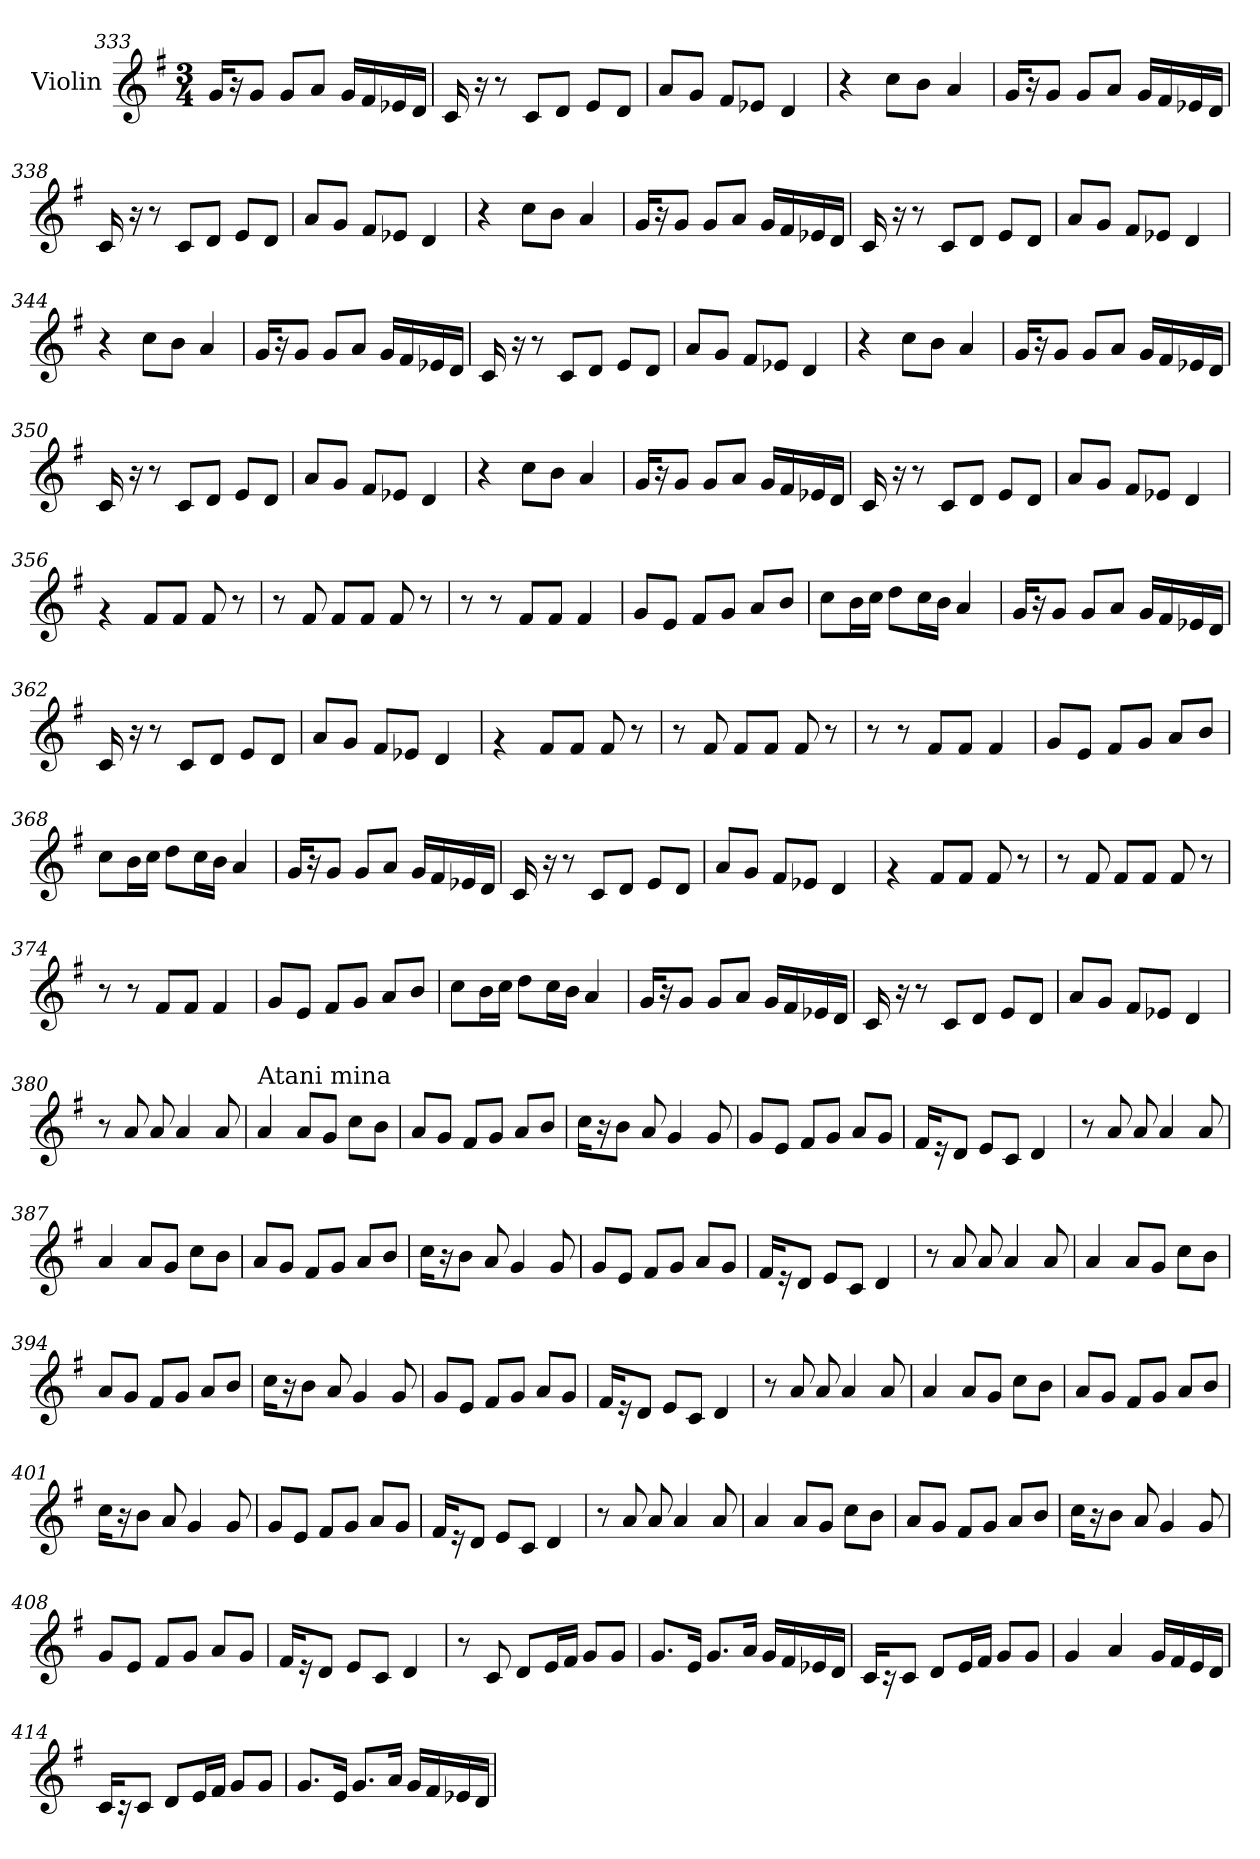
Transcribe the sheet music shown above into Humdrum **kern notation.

**kern
*part1
*staff1
*I"Violin
*clefG2
*k[f#]
*G:
*M3/4
=333
16g/KL
16r
8g/J
8g/L
8a/J
16g/LL
16f#/
16e-X/
16d/JJ
=334
16c/
16r
8r
8c/L
8d/J
8e/L
8d/J
!!LO:LB:g=z
=335
8a/L
8g/J
8f#/L
8e-X/J
4d/
=336
4r
8cc\L
8b\J
4a/
=337
16g/KL
16r
8g/J
8g/L
8a/J
16g/LL
16f#/
16e-X/
16d/JJ
=338
16c/
16r
8r
8c/L
8d/J
8e/L
8d/J
=339
8a/L
8g/J
8f#/L
8e-X/J
4d/
=340
4r
8cc\L
8b\J
4a/
!!LO:LB:g=z
=341
16g/KL
16r
8g/J
8g/L
8a/J
16g/LL
16f#/
16e-X/
16d/JJ
=342
16c/
16r
8r
8c/L
8d/J
8e/L
8d/J
=343
8a/L
8g/J
8f#/L
8e-X/J
4d/
=344
4r
8cc\L
8b\J
4a/
=345
16g/KL
16r
8g/J
8g/L
8a/J
16g/LL
16f#/
16e-X/
16d/JJ
!!LO:LB:g=z
=346
16c/
16r
8r
8c/L
8d/J
8e/L
8d/J
=347
8a/L
8g/J
8f#/L
8e-X/J
4d/
=348
4r
8cc\L
8b\J
4a/
=349
16g/KL
16r
8g/J
8g/L
8a/J
16g/LL
16f#/
16e-X/
16d/JJ
=350
16c/
16r
8r
8c/L
8d/J
8e/L
8d/J
!!LO:LB:g=z
=351
8a/L
8g/J
8f#/L
8e-X/J
4d/
=352
4r
8cc\L
8b\J
4a/
=353
16g/KL
16r
8g/J
8g/L
8a/J
16g/LL
16f#/
16e-X/
16d/JJ
=354
16c/
16r
8r
8c/L
8d/J
8e/L
8d/J
=355
8a/L
8g/J
8f#/L
8e-X/J
4d/
!!LO:LB:g=z
=356
4rg
8f#/L
8f#/J
8f#/
8r
=357
8r
8f#/
8f#/L
8f#/J
8f#/
8r
=358
8r
8r
8f#/L
8f#/J
4f#/
=359
8g/L
8e/J
8f#/L
8g/J
8a/L
8b/J
=360
8cc\L
16b\L
16cc\JJ
8dd\L
16cc\L
16b\JJ
4a/
!!LO:PB:g=z
=361
16g/KL
16r
8g/J
8g/L
8a/J
16g/LL
16f#/
16e-X/
16d/JJ
=362
16c/
16r
8r
8c/L
8d/J
8e/L
8d/J
=363
8a/L
8g/J
8f#/L
8e-X/J
4d/
=364
4rg
8f#/L
8f#/J
8f#/
8r
=365
8r
8f#/
8f#/L
8f#/J
8f#/
8r
!!LO:LB:g=z
=366
8r
8r
8f#/L
8f#/J
4f#/
=367
8g/L
8e/J
8f#/L
8g/J
8a/L
8b/J
=368
8cc\L
16b\L
16cc\JJ
8dd\L
16cc\L
16b\JJ
4a/
=369
16g/KL
16r
8g/J
8g/L
8a/J
16g/LL
16f#/
16e-X/
16d/JJ
=370
16c/
16r
8r
8c/L
8d/J
8e/L
8d/J
!!LO:LB:g=z
=371
8a/L
8g/J
8f#/L
8e-X/J
4d/
=372
4rg
8f#/L
8f#/J
8f#/
8r
=373
8r
8f#/
8f#/L
8f#/J
8f#/
8r
=374
8r
8r
8f#/L
8f#/J
4f#/
=375
8g/L
8e/J
8f#/L
8g/J
8a/L
8b/J
=376
8cc\L
16b\L
16cc\JJ
8dd\L
16cc\L
16b\JJ
4a/
!!LO:LB:g=z
=377
16g/KL
16r
8g/J
8g/L
8a/J
16g/LL
16f#/
16e-X/
16d/JJ
=378
16c/
16r
8r
8c/L
8d/J
8e/L
8d/J
=379
8a/L
8g/J
8f#/L
8e-X/J
4d/
=380
8r
8a/
8a/
4a/
8a/
=381
!LO:TX:a:t=Atani mina
4a/
8a/L
8g/J
8cc\L
8b\J
!!LO:LB:g=z
=382
8a/L
8g/J
8f#/L
8g/J
8a/L
8b/J
=383
16cc\KL
16r
8b\J
8a/
4g/
8g/
=384
8g/L
8e/J
8f#/L
8g/J
8a/L
8g/J
=385
16f#/KL
16r
8d/J
8e/L
8c/J
4d/
=386
8r
8a/
8a/
4a/
8a/
=387
4a/
8a/L
8g/J
8cc\L
8b\J
!!LO:LB:g=z
=388
8a/L
8g/J
8f#/L
8g/J
8a/L
8b/J
=389
16cc\KL
16r
8b\J
8a/
4g/
8g/
=390
8g/L
8e/J
8f#/L
8g/J
8a/L
8g/J
=391
16f#/KL
16r
8d/J
8e/L
8c/J
4d/
=392
8r
8a/
8a/
4a/
8a/
=393
4a/
8a/L
8g/J
8cc\L
8b\J
!!LO:LB:g=z
=394
8a/L
8g/J
8f#/L
8g/J
8a/L
8b/J
=395
16cc\KL
16r
8b\J
8a/
4g/
8g/
=396
8g/L
8e/J
8f#/L
8g/J
8a/L
8g/J
=397
16f#/KL
16r
8d/J
8e/L
8c/J
4d/
=398
8r
8a/
8a/
4a/
8a/
=399
4a/
8a/L
8g/J
8cc\L
8b\J
!!LO:LB:g=z
=400
8a/L
8g/J
8f#/L
8g/J
8a/L
8b/J
=401
16cc\KL
16r
8b\J
8a/
4g/
8g/
=402
8g/L
8e/J
8f#/L
8g/J
8a/L
8g/J
=403
16f#/KL
16r
8d/J
8e/L
8c/J
4d/
=404
8r
8a/
8a/
4a/
8a/
=405
4a/
8a/L
8g/J
8cc\L
8b\J
!!LO:PB:g=z
=406
8a/L
8g/J
8f#/L
8g/J
8a/L
8b/J
=407
16cc\KL
16r
8b\J
8a/
4g/
8g/
=408
8g/L
8e/J
8f#/L
8g/J
8a/L
8g/J
=409
16f#/KL
16r
8d/J
8e/L
8c/J
4d/
=410
8r
8c/
8d/L
16e/L
16f#/JJ
8g/L
8g/J
!!LO:LB:g=z
=411
8.g/L
16e/Jk
8.g/L
16a/Jk
16g/LL
16f#/
16e-X/
16d/JJ
=412
16c/KL
16r
8c/J
8d/L
16e/L
16f#/JJ
8g/L
8g/J
=413
4g/
4a/
16g/LL
16f#/
16e/
16d/JJ
=414
16c/KL
16r
8c/J
8d/L
16e/L
16f#/JJ
8g/L
8g/J
=415
8.g/L
16e/Jk
8.g/L
16a/Jk
16g/LL
16f#/
16e-X/
16d/JJ
=
*-
